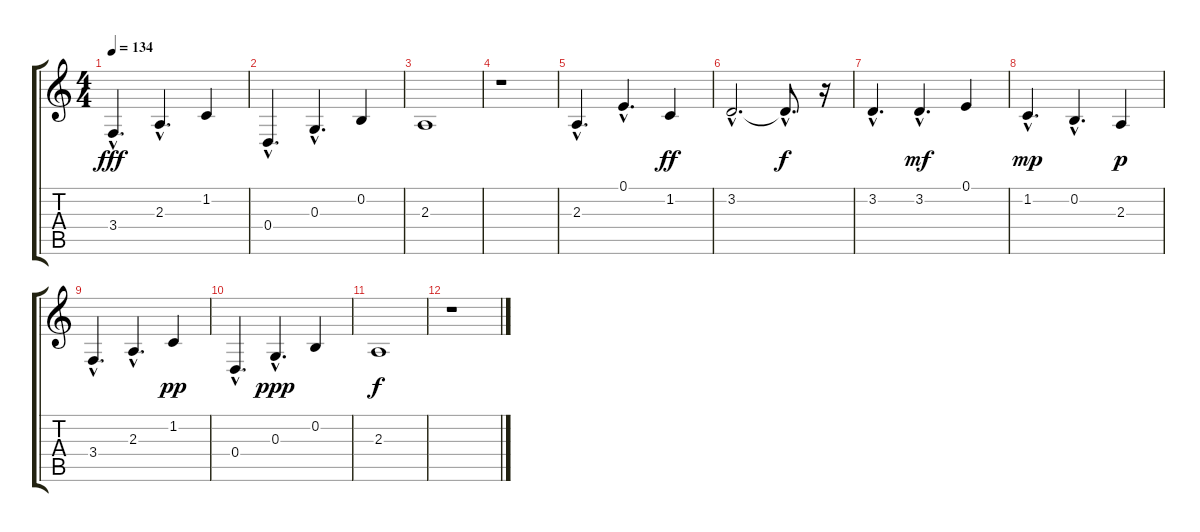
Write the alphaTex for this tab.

\track "" {instrument synthbrass2}
\staff {score tabs}
\tuning (E4 B3 G3 D3 A2 E2) {hide}
\ts (4 4)
\tempo 134
\clef g2
\ks c
3.4{hac}.4{d dy fff} 2.3{hac}.4{d} 1.2.4 |
0.4{hac}.4{d} 0.3{hac}.4{d} 0.2.4 |
2.3.1 |
r.1 |
2.3{hac}.4{d volume 11 instrument synthbrass2} 0.1{hac}.4{d} 1.2.4{dy ff} |
3.2{hac}.2{d} 3.2{hac t}.8{d dy f} r.16 |
3.2{hac}.4{d} 3.2{hac}.4{d dy mf} 0.1.4 |
1.2{hac}.4{d dy mp} 0.2{hac}.4{d} 2.3.4{dy p} |
3.4{hac}.4{d} 2.3{hac}.4{d} 1.2.4{dy pp} |
0.4{hac}.4{d} 0.3{hac}.4{d dy ppp} 0.2.4 |
2.3.1{dy f} |
r.1
